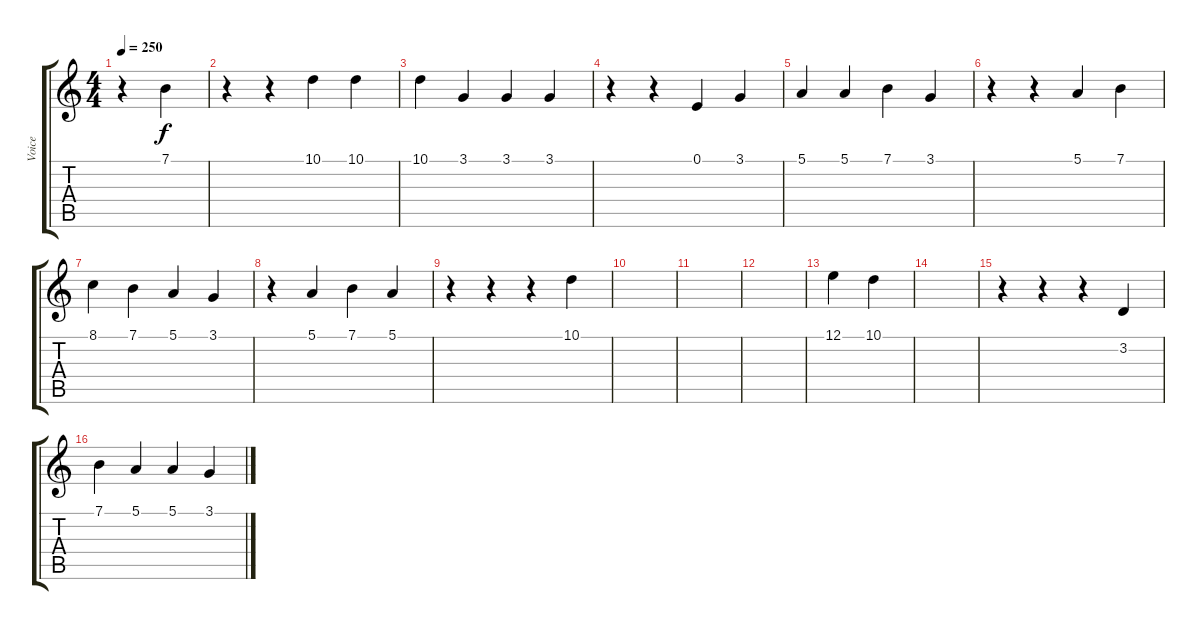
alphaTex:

\track ("Voice" "Voice") {instrument flute}
\staff {score tabs}
\tuning (E4 B3 G3 D3 A2 E2) {hide}
\ts (4 4)
\tempo 250
\clef g2
\ks c
r.4{dy f} 7.1.4 |
r.4 r.4 10.1.4 10.1.4 |
10.1.4 3.1.4 3.1.4 3.1.4 |
r.4 r.4 0.1.4 3.1.4 |
5.1.4 5.1.4 7.1.4 3.1.4 |
r.4 r.4 5.1.4 7.1.4 |
8.1.4 7.1.4 5.1.4 3.1.4 |
r.4 5.1.4 7.1.4 5.1.4 |
r.4 r.4 r.4 10.1.4 |
|
|
|
12.1.4 10.1.4 |
|
r.4 r.4 r.4 3.2.4 |
7.1.4 5.1.4 5.1.4 3.1.4
